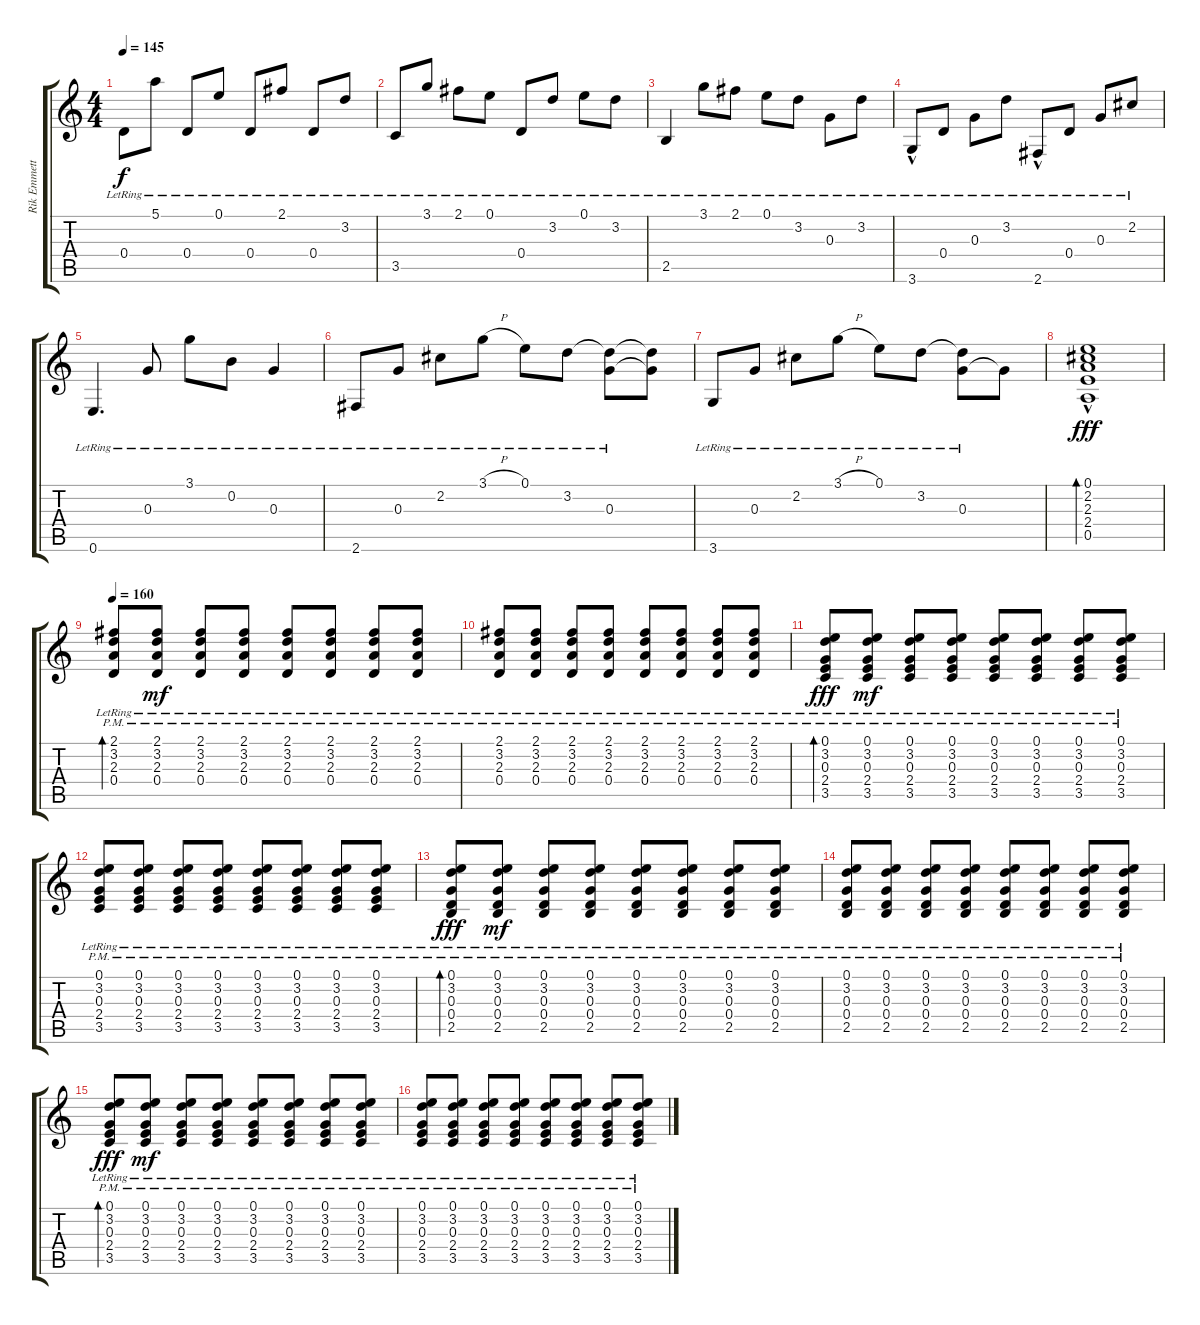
\track ("Rik Emmett- Rythm  Guitars" "Rik Emmett") {instrument acousticguitarsteel}
\staff {score tabs}
\tuning (E4 B3 G3 D3 A2 E2) {hide}
\ts (4 4)
\tempo 145
\clef g2
\ks c
0.4{lr}.8{dy f} 5.1{lr}.8 0.4{lr}.8 0.1{lr}.8 0.4{lr}.8 2.1{lr}.8 0.4{lr}.8 3.2{lr}.8 |
3.5{lr}.8 3.1{lr}.8 2.1{lr}.8 0.1{lr}.8 0.4{lr}.8 3.2{lr}.8 0.1{lr}.8 3.2{lr}.8 |
2.5{lr}.4 3.1{lr}.8 2.1{lr}.8 0.1{lr}.8 3.2{lr}.8 0.3{lr}.8 3.2{lr}.8 |
3.6{hac lr}.8 0.4{lr}.8 0.3{lr}.8 3.2{lr}.8 2.6{hac lr}.8 0.4{lr}.8 0.3{lr}.8 2.2{lr}.8 |
0.6{lr}.4{d} 0.3{lr}.8 3.1{lr}.8 0.2{lr}.8 0.3{lr}.4 |
2.6{lr}.8 0.3{lr}.8 2.2{lr}.8 3.1{h lr}.8 0.1{lr}.8 3.2{lr}.8 (3.2{t} 0.3{lr}).8 (3.2{t} 0.3{t}).8 |
3.6{lr}.8 0.3{lr}.8 2.2{lr}.8 3.1{h lr}.8 0.1{lr}.8 3.2{lr}.8 (3.2{t} 0.3{lr}).8 0.3{t}.8 |
(0.1{hac} 2.2{hac} 2.3{hac} 2.4{hac} 0.5{hac}).1{bd 240 dy fff} |
\tempo 160
(2.1{pm lr} 3.2{pm lr} 2.3{pm lr} 0.4{pm lr}).8{bd 480} (2.1{pm lr} 3.2{pm lr} 2.3{pm lr} 0.4{pm lr}).8{dy mf} (2.1{pm lr} 3.2{pm lr} 2.3{pm lr} 0.4{pm lr}).8 (2.1{pm lr} 3.2{pm lr} 2.3{pm lr} 0.4{pm lr}).8 (2.1{pm lr} 3.2{pm lr} 2.3{pm lr} 0.4{pm lr}).8 (2.1{pm lr} 3.2{pm lr} 2.3{pm lr} 0.4{pm lr}).8 (2.1{pm lr} 3.2{pm lr} 2.3{pm lr} 0.4{pm lr}).8 (2.1{pm lr} 3.2{pm lr} 2.3{pm lr} 0.4{pm lr}).8 |
(2.1{pm lr} 3.2{pm lr} 2.3{pm lr} 0.4{pm lr}).8 (2.1{pm lr} 3.2{pm lr} 2.3{pm lr} 0.4{pm lr}).8 (2.1{pm lr} 3.2{pm lr} 2.3{pm lr} 0.4{pm lr}).8 (2.1{pm lr} 3.2{pm lr} 2.3{pm lr} 0.4{pm lr}).8 (2.1{pm lr} 3.2{pm lr} 2.3{pm lr} 0.4{pm lr}).8 (2.1{pm lr} 3.2{pm lr} 2.3{pm lr} 0.4{pm lr}).8 (2.1{pm lr} 3.2{pm lr} 2.3{pm lr} 0.4{pm lr}).8 (2.1{pm lr} 3.2{pm lr} 2.3{pm lr} 0.4{pm lr}).8 |
(0.1{pm lr} 3.2{pm lr} 0.3{pm lr} 2.4{pm lr} 3.5{lr}).8{bd 480 dy fff} (0.1{pm lr} 3.2{pm lr} 0.3{pm lr} 2.4{pm lr} 3.5{lr}).8{dy mf} (0.1{pm lr} 3.2{pm lr} 0.3{pm lr} 2.4{pm lr} 3.5{lr}).8 (0.1{pm lr} 3.2{pm lr} 0.3{pm lr} 2.4{pm lr} 3.5{lr}).8 (0.1{pm lr} 3.2{pm lr} 0.3{pm lr} 2.4{pm lr} 3.5{lr}).8 (0.1{pm lr} 3.2{pm lr} 0.3{pm lr} 2.4{pm lr} 3.5{lr}).8 (0.1{pm lr} 3.2{pm lr} 0.3{pm lr} 2.4{pm lr} 3.5{lr}).8 (0.1{pm lr} 3.2{pm lr} 0.3{pm lr} 2.4{pm lr} 3.5{lr}).8 |
(0.1{pm lr} 3.2{pm lr} 0.3{pm lr} 2.4{pm lr} 3.5{lr}).8 (0.1{pm lr} 3.2{pm lr} 0.3{pm lr} 2.4{pm lr} 3.5{lr}).8 (0.1{pm lr} 3.2{pm lr} 0.3{pm lr} 2.4{pm lr} 3.5{lr}).8 (0.1{pm lr} 3.2{pm lr} 0.3{pm lr} 2.4{pm lr} 3.5{lr}).8 (0.1{pm lr} 3.2{pm lr} 0.3{pm lr} 2.4{pm lr} 3.5{lr}).8 (0.1{pm lr} 3.2{pm lr} 0.3{pm lr} 2.4{pm lr} 3.5{lr}).8 (0.1{pm lr} 3.2{pm lr} 0.3{pm lr} 2.4{pm lr} 3.5{lr}).8 (0.1{pm lr} 3.2{pm lr} 0.3{pm lr} 2.4{pm lr} 3.5{lr}).8 |
(0.1{pm lr} 3.2{pm lr} 0.3{pm lr} 0.4{pm lr} 2.5{lr}).8{bd 480 dy fff} (0.1{pm lr} 3.2{pm lr} 0.3{pm lr} 0.4{pm lr} 2.5{lr}).8{dy mf} (0.1{pm lr} 3.2{pm lr} 0.3{pm lr} 0.4{pm lr} 2.5{lr}).8 (0.1{pm lr} 3.2{pm lr} 0.3{pm lr} 0.4{pm lr} 2.5{lr}).8 (0.1{pm lr} 3.2{pm lr} 0.3{pm lr} 0.4{pm lr} 2.5{lr}).8 (0.1{pm lr} 3.2{pm lr} 0.3{pm lr} 0.4{pm lr} 2.5{lr}).8 (0.1{pm lr} 3.2{pm lr} 0.3{pm lr} 0.4{pm lr} 2.5{lr}).8 (0.1{pm lr} 3.2{pm lr} 0.3{pm lr} 0.4{pm lr} 2.5{lr}).8 |
(0.1{pm lr} 3.2{pm lr} 0.3{pm lr} 0.4{pm lr} 2.5{lr}).8 (0.1{pm lr} 3.2{pm lr} 0.3{pm lr} 0.4{pm lr} 2.5{lr}).8 (0.1{pm lr} 3.2{pm lr} 0.3{pm lr} 0.4{pm lr} 2.5{lr}).8 (0.1{pm lr} 3.2{pm lr} 0.3{pm lr} 0.4{pm lr} 2.5{lr}).8 (0.1{pm lr} 3.2{pm lr} 0.3{pm lr} 0.4{pm lr} 2.5{lr}).8 (0.1{pm lr} 3.2{pm lr} 0.3{pm lr} 0.4{pm lr} 2.5{lr}).8 (0.1{pm lr} 3.2{pm lr} 0.3{pm lr} 0.4{pm lr} 2.5{lr}).8 (0.1{pm lr} 3.2{pm lr} 0.3{pm lr} 0.4{pm lr} 2.5{lr}).8 |
(0.1{pm lr} 3.2{pm lr} 0.3{pm lr} 2.4{pm lr} 3.5{lr}).8{bd 480 dy fff} (0.1{pm lr} 3.2{pm lr} 0.3{pm lr} 2.4{pm lr} 3.5{lr}).8{dy mf} (0.1{pm lr} 3.2{pm lr} 0.3{pm lr} 2.4{pm lr} 3.5{lr}).8 (0.1{pm lr} 3.2{pm lr} 0.3{pm lr} 2.4{pm lr} 3.5{lr}).8 (0.1{pm lr} 3.2{pm lr} 0.3{pm lr} 2.4{pm lr} 3.5{lr}).8 (0.1{pm lr} 3.2{pm lr} 0.3{pm lr} 2.4{pm lr} 3.5{lr}).8 (0.1{pm lr} 3.2{pm lr} 0.3{pm lr} 2.4{pm lr} 3.5{lr}).8 (0.1{pm lr} 3.2{pm lr} 0.3{pm lr} 2.4{pm lr} 3.5{lr}).8 |
(0.1{pm lr} 3.2{pm lr} 0.3{pm lr} 2.4{pm lr} 3.5{lr}).8 (0.1{pm lr} 3.2{pm lr} 0.3{pm lr} 2.4{pm lr} 3.5{lr}).8 (0.1{pm lr} 3.2{pm lr} 0.3{pm lr} 2.4{pm lr} 3.5{lr}).8 (0.1{pm lr} 3.2{pm lr} 0.3{pm lr} 2.4{pm lr} 3.5{lr}).8 (0.1{pm lr} 3.2{pm lr} 0.3{pm lr} 2.4{pm lr} 3.5{lr}).8 (0.1{pm lr} 3.2{pm lr} 0.3{pm lr} 2.4{pm lr} 3.5{lr}).8 (0.1{pm lr} 3.2{pm lr} 0.3{pm lr} 2.4{pm lr} 3.5{lr}).8 (0.1{pm lr} 3.2{pm lr} 0.3{pm lr} 2.4{pm lr} 3.5{lr}).8
